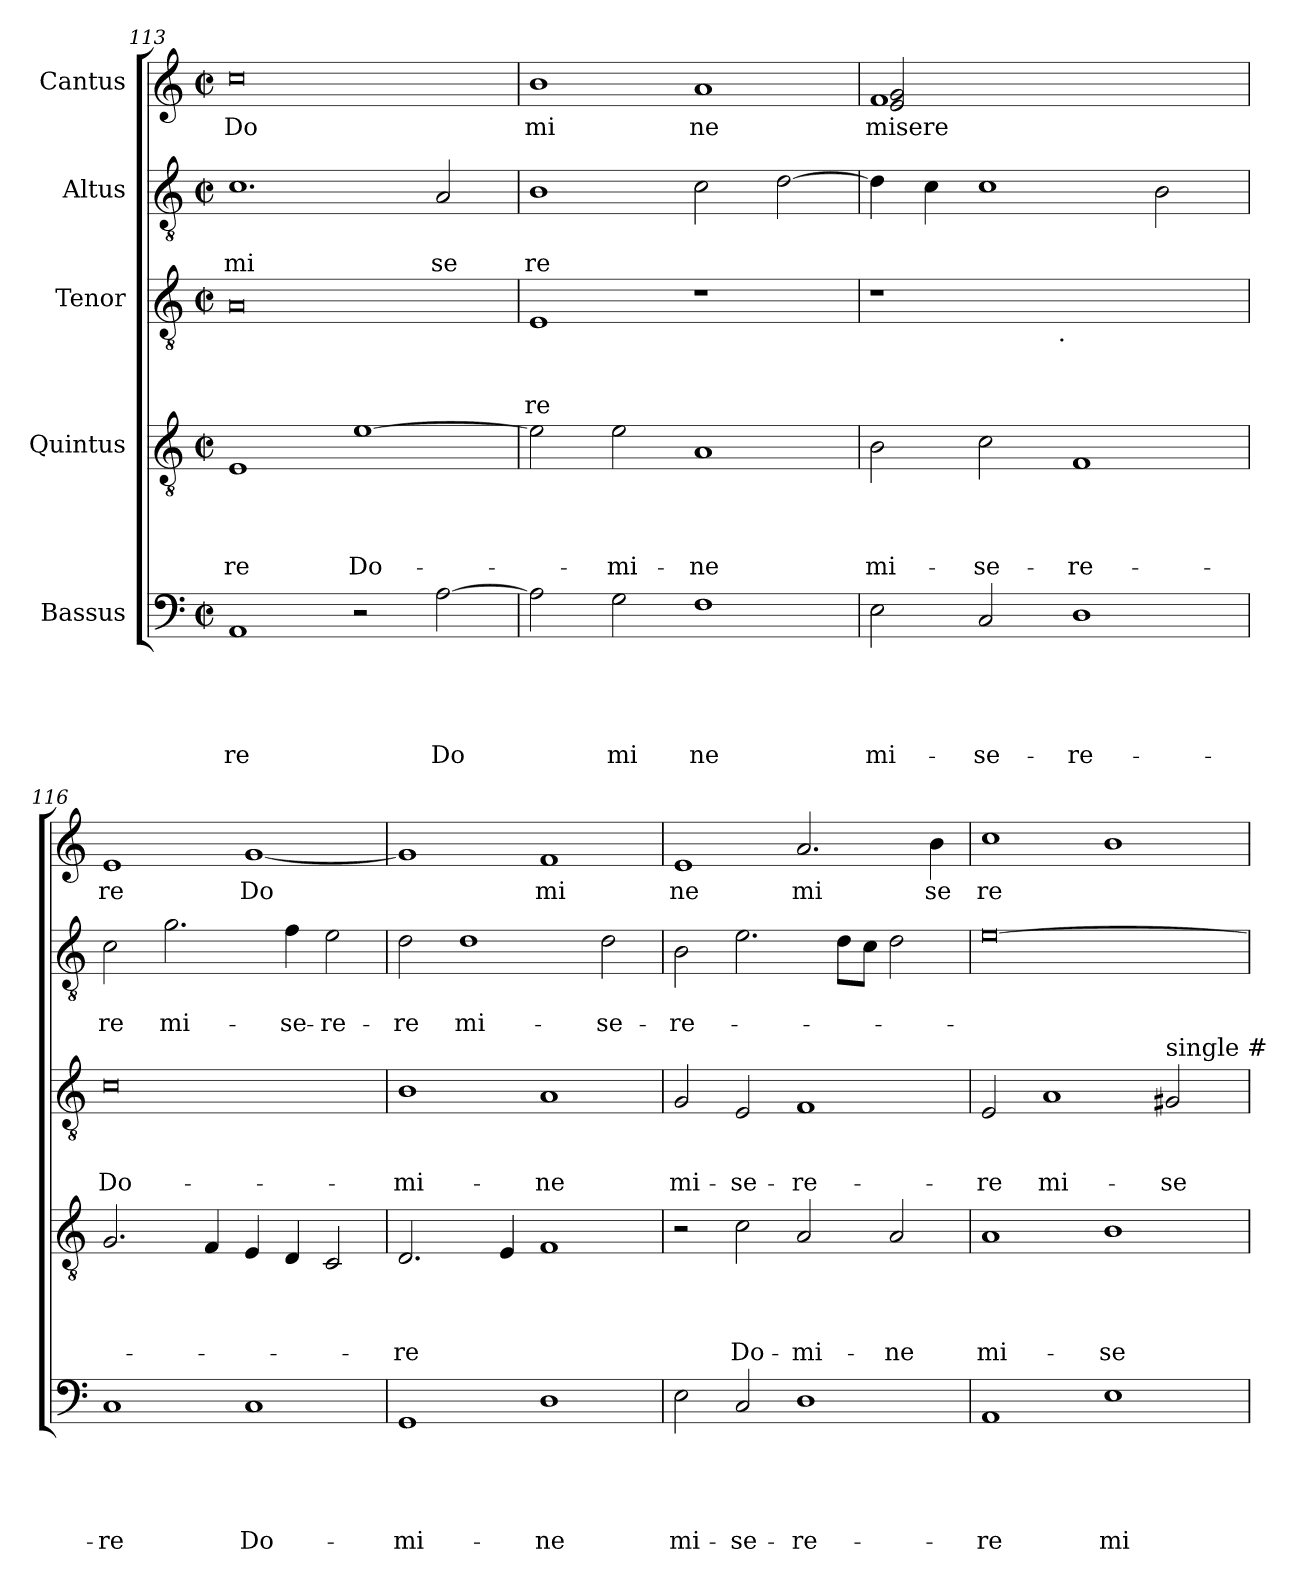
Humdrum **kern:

**kern	**text	**text	**text	**text	**text	**kern	**text	**text	**text	**text	**kern	**text	**text	**text	**kern	**text	**text	**kern	**text
*part5	*part5	*part5	*part5	*part5	*part5	*part4	*part4	*part4	*part4	*part4	*part3	*part3	*part3	*part3	*part2	*part2	*part2	*part1	*part1
*staff5	*staff5	*staff5	*staff5	*staff5	*staff5	*staff4	*staff4	*staff4	*staff4	*staff4	*staff3	*staff3	*staff3	*staff3	*staff2	*staff2	*staff2	*staff1	*staff1
*I"Bassus	*	*	*	*	*	*I"Quintus	*	*	*	*	*I"Tenor	*	*	*	*I"Altus	*	*	*I"Cantus	*
*clefF4	*	*	*	*	*	*clefGv2	*	*	*	*	*clefGv2	*	*	*	*clefGv2	*	*	*clefG2	*
*k[]	*	*	*	*	*	*k[]	*	*	*	*	*k[]	*	*	*	*k[]	*	*	*k[]	*
*C:	*	*	*	*	*	*C:	*	*	*	*	*C:	*	*	*	*C:	*	*	*C:	*
*M2/2	*	*	*	*	*	*M2/2	*	*	*	*	*M2/2	*	*	*	*M2/2	*	*	*M2/2	*
*met(c|)	*	*	*	*	*	*met(c|)	*	*	*	*	*met(c|)	*	*	*	*met(c|)	*	*	*met(c|)	*
=113	=113	=113	=113	=113	=113	=113	=113	=113	=113	=113	=113	=113	=113	=113	=113	=113	=113	=113	=113
!	!	!	!	!	!LO:LY:b	!	!	!	!	!LO:LY:b	!	!	!	!	!	!	!LO:LY:b	!	!LO:LY:b
1AA	.	.	.	.	re	1E	.	.	.	-re	0A	.	.	.	1.c	.	mi	0cc	Do
!	!	!	!	!	!	!	!	!	!	!LO:LY:b	!	!	!	!	!	!	!	!	!
2r	.	.	.	.	.	[>1e	.	.	.	Do-	.	.	.	.	.	.	.	.	.
!	!	!	!	!	!LO:LY:b	!	!	!	!	!	!	!	!	!	!	!	!LO:LY:b	!	!
[>2A\	.	.	.	.	Do	.	.	.	.	.	.	.	.	.	2A/	.	se	.	.
=114	=114	=114	=114	=114	=114	=114	=114	=114	=114	=114	=114	=114	=114	=114	=114	=114	=114	=114	=114
!	!	!	!	!	!	!	!	!	!	!	!	!	!	!LO:LY:b	!	!	!LO:LY:b	!	!LO:LY:b
2A\]	.	.	.	.	.	2e\]	.	.	.	.	1E	.	.	-re	1B	.	re	1b	mi
!	!	!	!	!	!LO:LY:b	!	!	!	!	!LO:LY:b	!	!	!	!	!	!	!	!	!
2G\	.	.	.	.	mi	2e\	.	.	.	-mi-	.	.	.	.	.	.	.	.	.
!	!	!	!	!	!LO:LY:b	!	!	!	!	!LO:LY:b	!	!	!	!	!	!	!	!	!LO:LY:b
1F	.	.	.	.	ne	1A	.	.	.	-ne	1r	.	.	.	2c\	.	.	1a	ne
.	.	.	.	.	.	.	.	.	.	.	.	.	.	.	[<2d\	.	.	.	.
!!LO:PB:g=z
=115	=115	=115	=115	=115	=115	=115	=115	=115	=115	=115	=115	=115	=115	=115	=115	=115	=115	=115	=115
!	!	!	!	!	!LO:LY:b	!	!	!	!	!LO:LY:b	!	!	!	!	!	!	!	!	!LO:LY:b
*	*	*	*	*	*	*	*	*	*	*	*^	*	*	*	*	*	*	*^	*
2E\	.	.	.	.	mi-	2B\	.	.	.	mi-	1r	2ryy	.	.	.	4d\]	.	.	1f	2e/ 2g/	misere
.	.	.	.	.	.	.	.	.	.	.	.	.	.	.	.	4c\	.	.	.	.	.
!	!	!	!	!	!LO:LY:b	!	!	!	!	!LO:LY:b	!	!	!	!	!	!	!	!	!	!	!
2C/	.	.	.	.	-se-	2c\	.	.	.	-se-	.	4...ryy	.	.	.	1c	.	.	.	1ryy	.
!	!	!	!	!	!	!	!	!	!	!	!	!LO:TX:b:t=.	!	!	!	!	!	!	!	!	!
.	.	.	.	.	.	.	.	.	.	.	.	1ryy	.	.	.	.	.	.	.	.	.
!	!	!	!	!	!LO:LY:b	!	!	!	!	!LO:LY:b	!	!	!	!	!	!	!	!	!	!	!
1D	.	.	.	.	-re-	1F	.	.	.	-re-	1ryy	.	.	.	.	.	.	.	1ryy	.	.
.	.	.	.	.	.	.	.	.	.	.	.	.	.	.	.	2B\	.	.	.	2ryy	.
.	.	.	.	.	.	.	.	.	.	.	.	32ryy	.	.	.	.	.	.	.	.	.
=116	=116	=116	=116	=116	=116	=116	=116	=116	=116	=116	=116	=116	=116	=116	=116	=116	=116	=116	=116	=116	=116
!	!	!	!	!	!LO:LY:b	!	!	!	!	!	!	!	!	!	!LO:LY:b	!	!	!LO:LY:b	!	!	!LO:LY:b
*	*	*	*	*	*	*	*	*	*	*	*v	*v	*	*	*	*	*	*	*v	*v	*
1C	.	.	.	.	-re	2.G/	.	.	.	.	0c	.	.	Do-	2c\	.	re	1e	re
!	!	!	!	!	!	!	!	!	!	!	!	!	!	!	!	!	!LO:LY:b	!	!
.	.	.	.	.	.	.	.	.	.	.	.	.	.	.	2.g\	.	mi-	.	.
.	.	.	.	.	.	4F/	.	.	.	.	.	.	.	.	.	.	.	.	.
!	!	!	!	!	!LO:LY:b	!	!	!	!	!	!	!	!	!	!	!	!	!	!LO:LY:b
1C	.	.	.	.	Do-	4E/	.	.	.	.	.	.	.	.	.	.	.	[<1g	Do
!	!	!	!	!	!	!	!	!	!	!	!	!	!	!	!	!	!LO:LY:b	!	!
.	.	.	.	.	.	4D/	.	.	.	.	.	.	.	.	4f\	.	-se-	.	.
!	!	!	!	!	!	!	!	!	!	!	!	!	!	!	!	!	!LO:LY:b	!	!
.	.	.	.	.	.	2C/	.	.	.	.	.	.	.	.	2e\	.	-re-	.	.
=117	=117	=117	=117	=117	=117	=117	=117	=117	=117	=117	=117	=117	=117	=117	=117	=117	=117	=117	=117
!	!	!	!	!	!LO:LY:b	!	!	!	!	!LO:LY:b	!	!	!	!LO:LY:b	!	!	!LO:LY:b	!	!
1GG	.	.	.	.	-mi-	2.D/	.	.	.	-re	1B	.	.	-mi-	2d\	.	-re	1g]	.
!	!	!	!	!	!	!	!	!	!	!	!	!	!	!	!	!	!LO:LY:b	!	!
.	.	.	.	.	.	.	.	.	.	.	.	.	.	.	1d	.	mi-	.	.
.	.	.	.	.	.	4E/	.	.	.	.	.	.	.	.	.	.	.	.	.
!	!	!	!	!	!LO:LY:b	!	!	!	!	!	!	!	!	!LO:LY:b	!	!	!	!	!LO:LY:b
1D	.	.	.	.	-ne	1F	.	.	.	.	1A	.	.	-ne	.	.	.	1f	mi
!	!	!	!	!	!	!	!	!	!	!	!	!	!	!	!	!	!LO:LY:b	!	!
.	.	.	.	.	.	.	.	.	.	.	.	.	.	.	2d\	.	-se-	.	.
=118	=118	=118	=118	=118	=118	=118	=118	=118	=118	=118	=118	=118	=118	=118	=118	=118	=118	=118	=118
!	!	!	!	!	!LO:LY:b	!	!	!	!	!	!	!	!	!LO:LY:b	!	!	!LO:LY:b	!	!LO:LY:b
2E\	.	.	.	.	mi-	2r	.	.	.	.	2G/	.	.	mi-	2B\	.	-re-	1e	ne
!	!	!	!	!	!LO:LY:b	!	!	!	!	!LO:LY:b	!	!	!	!LO:LY:b	!	!	!	!	!
2C/	.	.	.	.	-se-	2c\	.	.	.	Do-	2E/	.	.	-se-	2.e\	.	.	.	.
!	!	!	!	!	!LO:LY:b	!	!	!	!	!LO:LY:b	!	!	!	!LO:LY:b	!	!	!	!	!LO:LY:b
1D	.	.	.	.	-re-	2A/	.	.	.	-mi-	1F	.	.	-re-	.	.	.	2.a/	mi
.	.	.	.	.	.	.	.	.	.	.	.	.	.	.	8d\L	.	.	.	.
.	.	.	.	.	.	.	.	.	.	.	.	.	.	.	8c\J	.	.	.	.
!	!	!	!	!	!	!	!	!	!	!LO:LY:b	!	!	!	!	!	!	!	!	!
.	.	.	.	.	.	2A/	.	.	.	-ne	.	.	.	.	2d\	.	.	.	.
!	!	!	!	!	!	!	!	!	!	!	!	!	!	!	!	!	!	!	!LO:LY:b
.	.	.	.	.	.	.	.	.	.	.	.	.	.	.	.	.	.	4b\	se
=119	=119	=119	=119	=119	=119	=119	=119	=119	=119	=119	=119	=119	=119	=119	=119	=119	=119	=119	=119
!	!	!	!	!	!LO:LY:b	!	!	!	!	!LO:LY:b	!	!	!	!LO:LY:b	!	!	!	!	!LO:LY:b
1AA	.	.	.	.	-re	1A	.	.	.	mi-	2E/	.	.	-re	[>0e	.	.	1cc	re
!	!	!	!	!	!	!	!	!	!	!	!	!	!	!LO:LY:b	!	!	!	!	!
.	.	.	.	.	.	.	.	.	.	.	1A	.	.	mi-	.	.	.	.	.
!	!	!	!	!	!LO:LY:b	!	!	!	!	!LO:LY:b	!	!	!	!	!	!	!	!	!
1E	.	.	.	.	mi-	1B	.	.	.	-se-	.	.	.	.	.	.	.	1b	.
!	!	!	!	!	!	!	!	!	!	!	!LO:TX:a:t=single #	!	!	!	!	!	!	!	!
!	!	!	!	!	!	!	!	!	!	!	!	!	!	!LO:LY:b	!	!	!	!	!
.	.	.	.	.	.	.	.	.	.	.	2G#/	.	.	-se-	.	.	.	.	.
=	=	=	=	=	=	=	=	=	=	=	=	=	=	=	=	=	=	=	=
*-	*-	*-	*-	*-	*-	*-	*-	*-	*-	*-	*-	*-	*-	*-	*-	*-	*-	*-	*-
